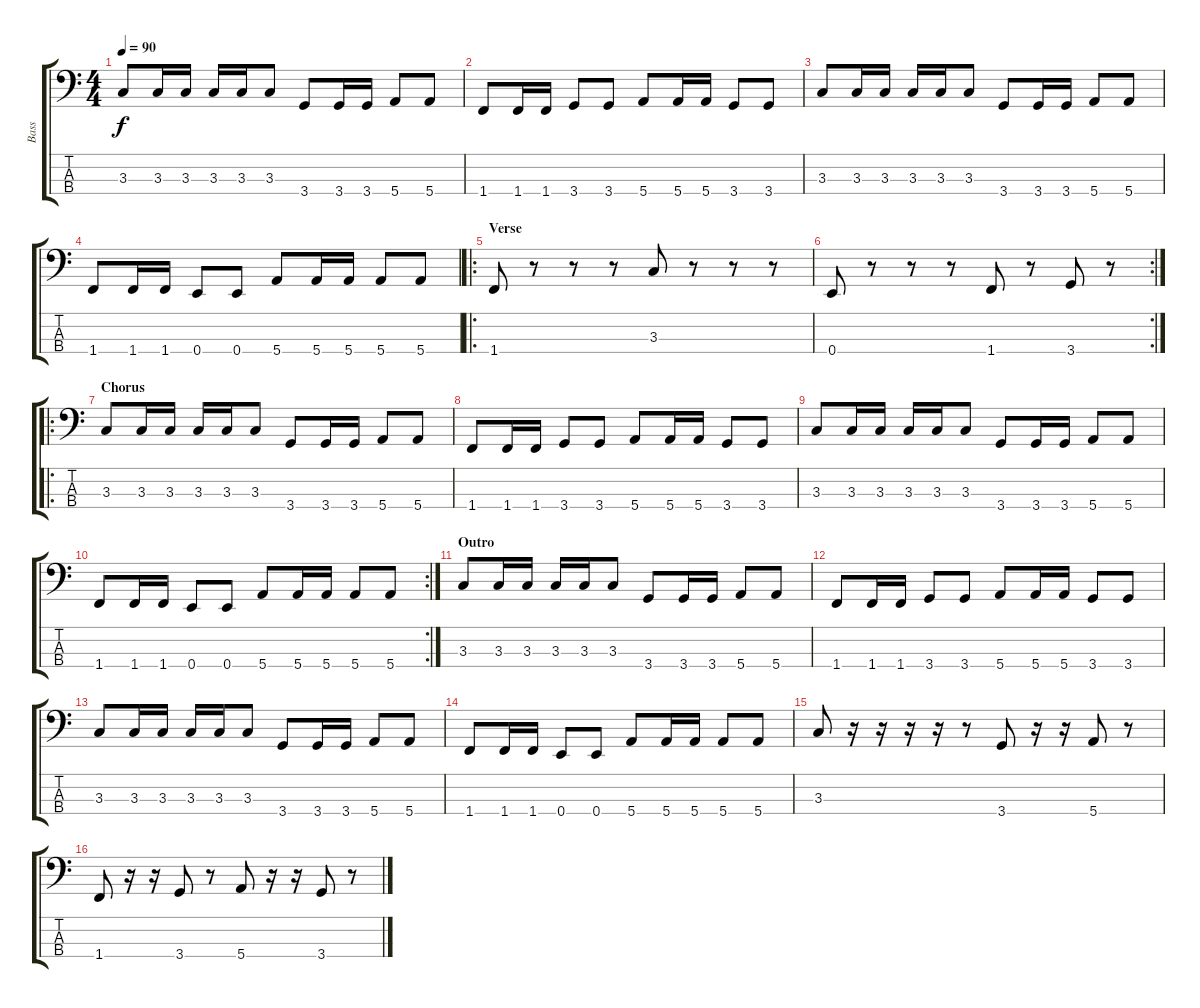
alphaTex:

\track ("Bass" "Bass") {instrument electricbasspick}
\staff {score tabs}
\tuning (G2 D2 A1 E1) {hide}
\ts (4 4)
\tempo 90
\clef f4
\ks c
3.3.8{dy f} 3.3.16 3.3.16 3.3.16 3.3.16 3.3.8 3.4.8 3.4.16 3.4.16 5.4.8 5.4.8 |
1.4.8 1.4.16 1.4.16 3.4.8 3.4.8 5.4.8 5.4.16 5.4.16 3.4.8 3.4.8 |
3.3.8 3.3.16 3.3.16 3.3.16 3.3.16 3.3.8 3.4.8 3.4.16 3.4.16 5.4.8 5.4.8 |
1.4.8 1.4.16 1.4.16 0.4.8 0.4.8 5.4.8 5.4.16 5.4.16 5.4.8 5.4.8 |
\ro
\section ("" "Verse")
1.4.8 r.8 r.8 r.8 3.3.8 r.8 r.8 r.8 |
\rc 2
0.4.8 r.8 r.8 r.8 1.4.8 r.8 3.4.8 r.8 |
\ro
\section ("" "Chorus")
3.3.8 3.3.16 3.3.16 3.3.16 3.3.16 3.3.8 3.4.8 3.4.16 3.4.16 5.4.8 5.4.8 |
1.4.8 1.4.16 1.4.16 3.4.8 3.4.8 5.4.8 5.4.16 5.4.16 3.4.8 3.4.8 |
3.3.8 3.3.16 3.3.16 3.3.16 3.3.16 3.3.8 3.4.8 3.4.16 3.4.16 5.4.8 5.4.8 |
\rc 2
1.4.8 1.4.16 1.4.16 0.4.8 0.4.8 5.4.8 5.4.16 5.4.16 5.4.8 5.4.8 |
\section ("" "Outro")
3.3.8 3.3.16 3.3.16 3.3.16 3.3.16 3.3.8 3.4.8 3.4.16 3.4.16 5.4.8 5.4.8 |
1.4.8 1.4.16 1.4.16 3.4.8 3.4.8 5.4.8 5.4.16 5.4.16 3.4.8 3.4.8 |
3.3.8 3.3.16 3.3.16 3.3.16 3.3.16 3.3.8 3.4.8 3.4.16 3.4.16 5.4.8 5.4.8 |
1.4.8 1.4.16 1.4.16 0.4.8 0.4.8 5.4.8 5.4.16 5.4.16 5.4.8 5.4.8 |
3.3.8 r.16 r.16 r.16 r.16 r.8 3.4.8 r.16 r.16 5.4.8 r.8 |
1.4.8 r.16 r.16 3.4.8 r.8 5.4.8 r.16 r.16 3.4.8 r.8
